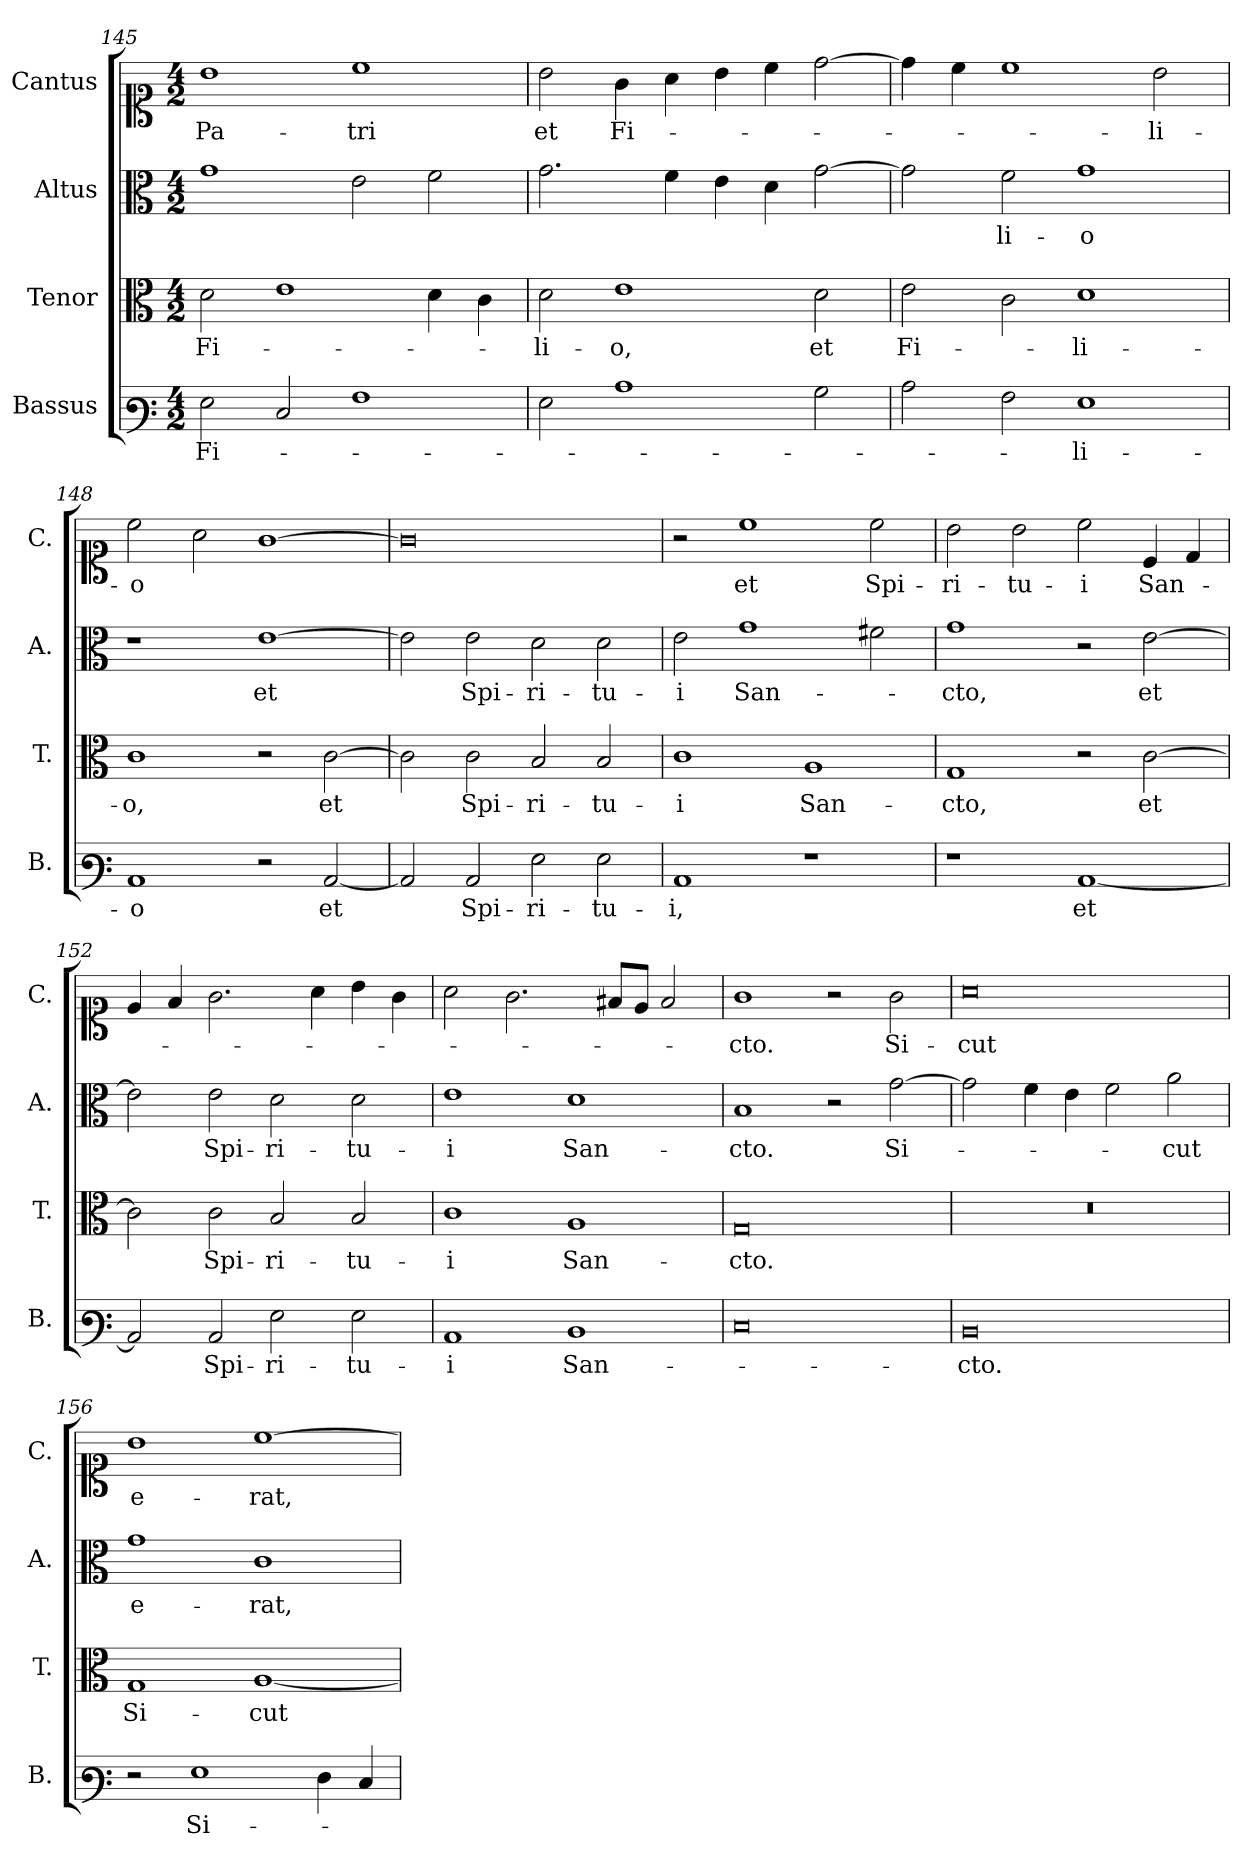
**kern	**text	**kern	**text	**kern	**text	**kern	**text
*part4	*part4	*part3	*part3	*part2	*part2	*part1	*part1
*staff4	*staff4	*staff3	*staff3	*staff2	*staff2	*staff1	*staff1
*I"Bassus	*	*I"Tenor	*	*I"Altus	*	*I"Cantus	*
*I'B.	*	*I'T.	*	*I'A.	*	*I'C.	*
*clefF3	*	*clefC3	*	*clefC3	*	*clefC1	*
*k[]	*	*k[]	*	*k[]	*	*k[]	*
*M4/2	*	*M4/2	*	*M4/2	*	*M4/2	*
=145	=145	=145	=145	=145	=145	=145	=145
2G\	Fi-	2d\	Fi-	1g	.	1b	Pa-
2E/	.	1e	.	.	.	.	.
1A	.	.	.	2e\	.	1cc	-tri
.	.	4d\	.	2f\	.	.	.
.	.	4c\	.	.	.	.	.
=146	=146	=146	=146	=146	=146	=146	=146
2G\	.	2d\	-li-	2.g\	.	2b\	et
1c	.	1e	-o,	.	.	4g\	Fi-
.	.	.	.	4f\	.	4a\	.
.	.	.	.	4e\	.	4b\	.
.	.	.	.	4d\	.	4cc\	.
2B\	.	2d\	et	[2g\	.	[2dd\	.
=147	=147	=147	=147	=147	=147	=147	=147
2c\	.	2e\	Fi-	2g\]	.	4dd\]	.
.	.	.	.	.	.	4cc\	.
2A\	.	2c\	.	2f\	-li-	1cc	.
1G	-li-	1d	li-	1g	-o	.	.
.	.	.	.	.	.	2b\	-li-
=148	=148	=148	=148	=148	=148	=148	=148
1C	-o	1c	-o,	1r	.	2cc\	-o
.	.	.	.	.	.	2a\	.
2r	.	2r	.	[1e	et	[1g	.
[2C/	et	[2c\	et	.	.	.	.
!!LO:LB:g=z
=149	=149	=149	=149	=149	=149	=149	=149
2C/]	.	2c\]	.	2e\]	.	0g]	.
2C/	Spi-	2c\	Spi-	2e\	Spi-	.	.
2G\	-ri-	2B/	-ri-	2d\	-ri-	.	.
2G\	-tu-	2B/	-tu-	2d\	-tu-	.	.
=150	=150	=150	=150	=150	=150	=150	=150
1C	-i,	1c	-i	2e\	-i	2r	.
.	.	.	.	1g	San-	1cc	et
1r	.	1A	San-	.	.	.	.
.	.	.	.	2f#X\	.	2cc\	Spi-
=151	=151	=151	=151	=151	=151	=151	=151
1r	.	1G	-cto,	1g	-cto,	2b\	-ri-
.	.	.	.	.	.	2b\	-tu-
[1C	et	2r	.	2r	.	2cc\	-i
.	.	[2c\	et	[2e\	et	4c/	San-
.	.	.	.	.	.	4d/	.
=152	=152	=152	=152	=152	=152	=152	=152
2C/]	.	2c\]	.	2e\]	.	4e/	.
.	.	.	.	.	.	4f/	.
2C/	Spi-	2c\	Spi-	2e\	Spi-	2.g\	.
2G\	-ri-	2B/	-ri-	2d\	-ri-	.	.
.	.	.	.	.	.	4a\	.
2G\	-tu-	2B/	-tu-	2d\	-tu-	4b\	.
.	.	.	.	.	.	4g\	.
=153	=153	=153	=153	=153	=153	=153	=153
1C	-i	1c	-i	1e	-i	2a\	.
.	.	.	.	.	.	2.g\	.
1D	San-	1A	San-	1d	San-	.	.
.	.	.	.	.	.	8f#X/L	.
.	.	.	.	.	.	8e/J	.
.	.	.	.	.	.	2f#/	.
!!LO:PB:g=z
=154	=154	=154	=154	=154	=154	=154	=154
0E	.	0G	-cto.	1B	-cto.	1g	-cto.
.	.	.	.	2r	.	2r	.
.	.	.	.	[2g\	Si-	2g\	Si-
=155	=155	=155	=155	=155	=155	=155	=155
!	!	!LO:N:vis=1	!	!	!	!	!
0D	-cto.	0r	.	2g\]	.	0a	-cut
.	.	.	.	4f\	.	.	.
.	.	.	.	4e\	.	.	.
.	.	.	.	2f\	.	.	.
.	.	.	.	2a\	-cut	.	.
=156	=156	=156	=156	=156	=156	=156	=156
2r	.	1G	Si-	1g	e-	1b	e-
1G	Si-	.	.	.	.	.	.
.	.	[1A	-cut	1c	-rat,	[1cc	-rat,
4F\	.	.	.	.	.	.	.
4E/	.	.	.	.	.	.	.
=	=	=	=	=	=	=	=
*-	*-	*-	*-	*-	*-	*-	*-
